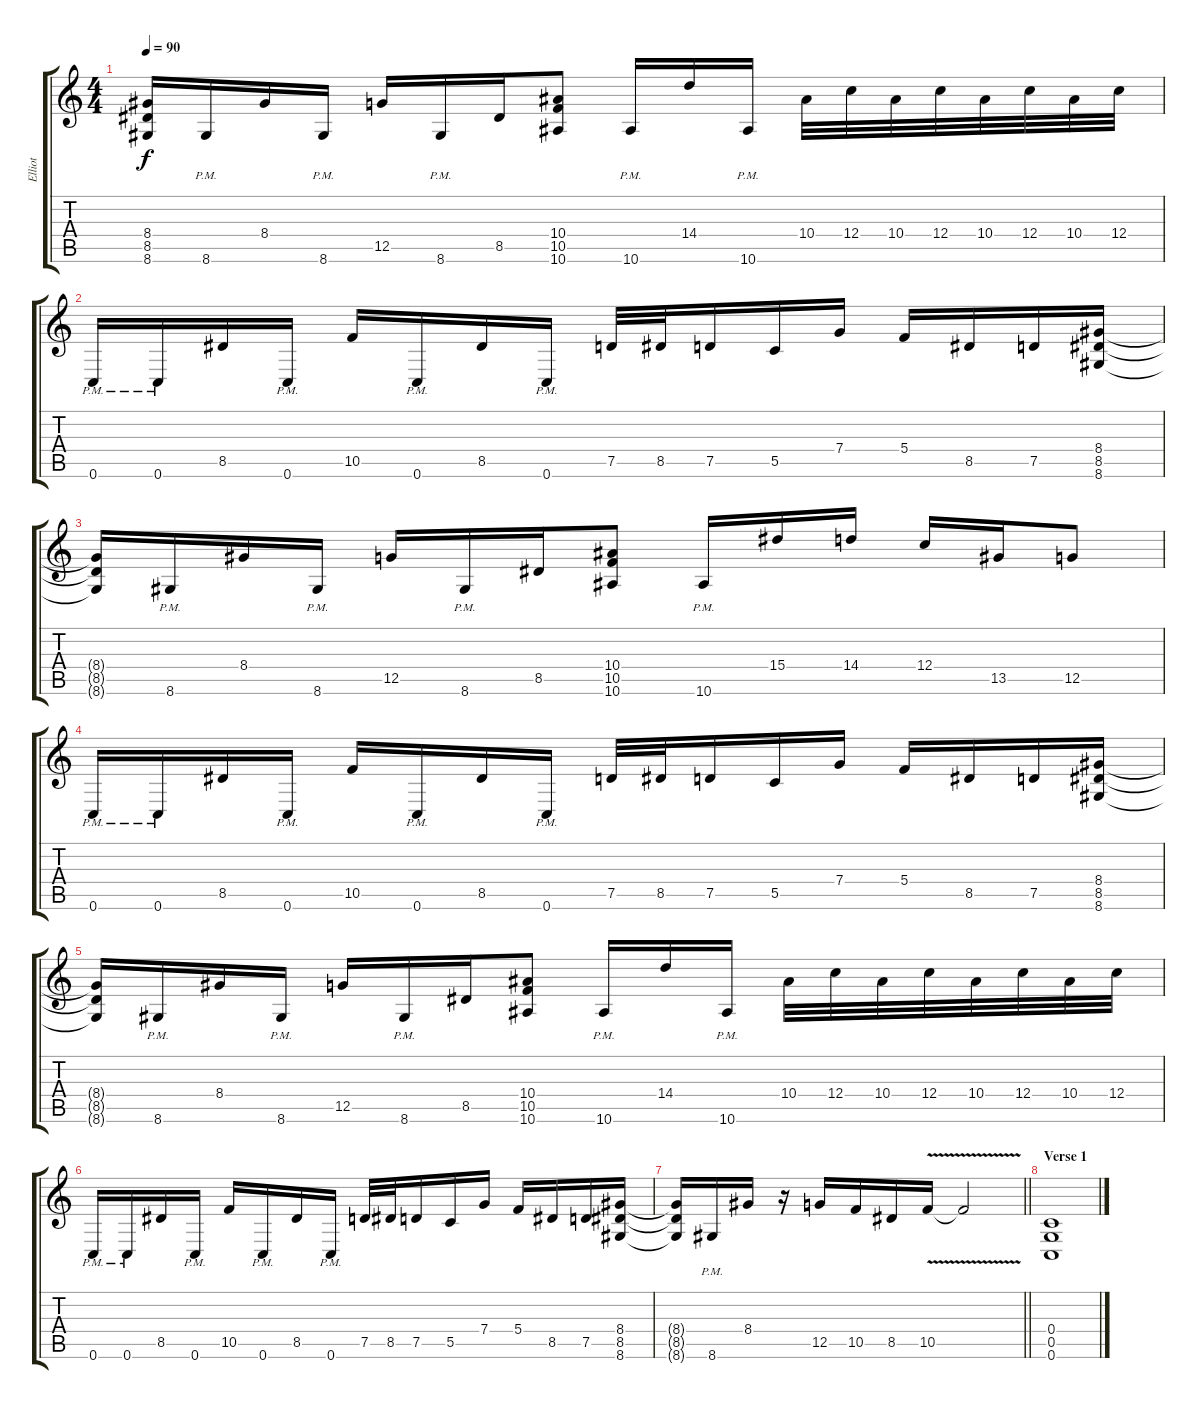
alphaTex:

\track ("Elliot" "Elliot") {instrument distortionguitar}
\staff {score tabs}
\tuning (D4 A3 F3 C3 G2 C2) {hide}
\ts (4 4)
\tempo 90
\clef g2
\ks c
(8.4{t} 8.5{t} 8.6{t}).16{dy f} 8.6{pm}.16 8.4.16 8.6{pm}.16 12.5.16 8.6{pm}.16 8.5.16 (10.4 10.5 10.6).8 10.6{pm}.16 14.4.16 10.6{pm}.16 10.4.32 12.4.32 10.4.32 12.4.32 10.4.32 12.4.32 10.4.32 12.4.32 |
0.6{pm}.16 0.6{pm}.16 8.5.16 0.6{pm}.16 10.5.16 0.6{pm}.16 8.5.16 0.6{pm}.16 7.5.32 8.5.32 7.5.16 5.5.16 7.4.16 5.4.16 8.5.16 7.5.16 (8.4 8.5 8.6).16 |
(8.4{t} 8.5{t} 8.6{t}).16 8.6{pm}.16 8.4.16 8.6{pm}.16 12.5.16 8.6{pm}.16 8.5.16 (10.4 10.5 10.6).8 10.6{pm}.16 15.4.16 14.4.16 12.4.16 13.5.16 12.5.8 |
0.6{pm}.16 0.6{pm}.16 8.5.16 0.6{pm}.16 10.5.16 0.6{pm}.16 8.5.16 0.6{pm}.16 7.5.32 8.5.32 7.5.16 5.5.16 7.4.16 5.4.16 8.5.16 7.5.16 (8.4 8.5 8.6).16 |
(8.4{t} 8.5{t} 8.6{t}).16 8.6{pm}.16 8.4.16 8.6{pm}.16 12.5.16 8.6{pm}.16 8.5.16 (10.4 10.5 10.6).8 10.6{pm}.16 14.4.16 10.6{pm}.16 10.4.32 12.4.32 10.4.32 12.4.32 10.4.32 12.4.32 10.4.32 12.4.32 |
0.6{pm}.16 0.6{pm}.16 8.5.16 0.6{pm}.16 10.5.16 0.6{pm}.16 8.5.16 0.6{pm}.16 7.5.32 8.5.32 7.5.16 5.5.16 7.4.16 5.4.16 8.5.16 7.5.16 (8.4 8.5 8.6).16 |
\barLineRight lightlight
(8.4{t} 8.5{t} 8.6{t}).16 8.6{pm}.16 8.4.16 r.16 12.5.16 10.5.16 8.5.16 10.5{v}.16 10.5{t}.2 |
\section ("" "Verse 1")
(0.4 0.5 0.6).1
